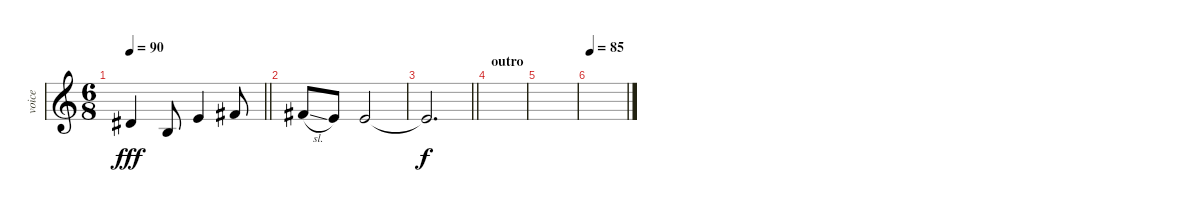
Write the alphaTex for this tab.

\track ("voice" "voice") {instrument sopranosax}
\staff {score}
\tuning (E4 B3 G3 D3 A2 E2) {hide}
\ts (6 8)
\tempo 90
\clef g2
\barLineRight lightlight
\ks c
4.2.4{dy fff} 0.2.8 5.2.4 2.1.8 |
2.1{sl}.8 0.1.8 0.1.2{volume 0} |
\barLineRight lightlight
0.1{t}.2{d dy f} |
\section ("" "outro")
|
|
\tempo 85
